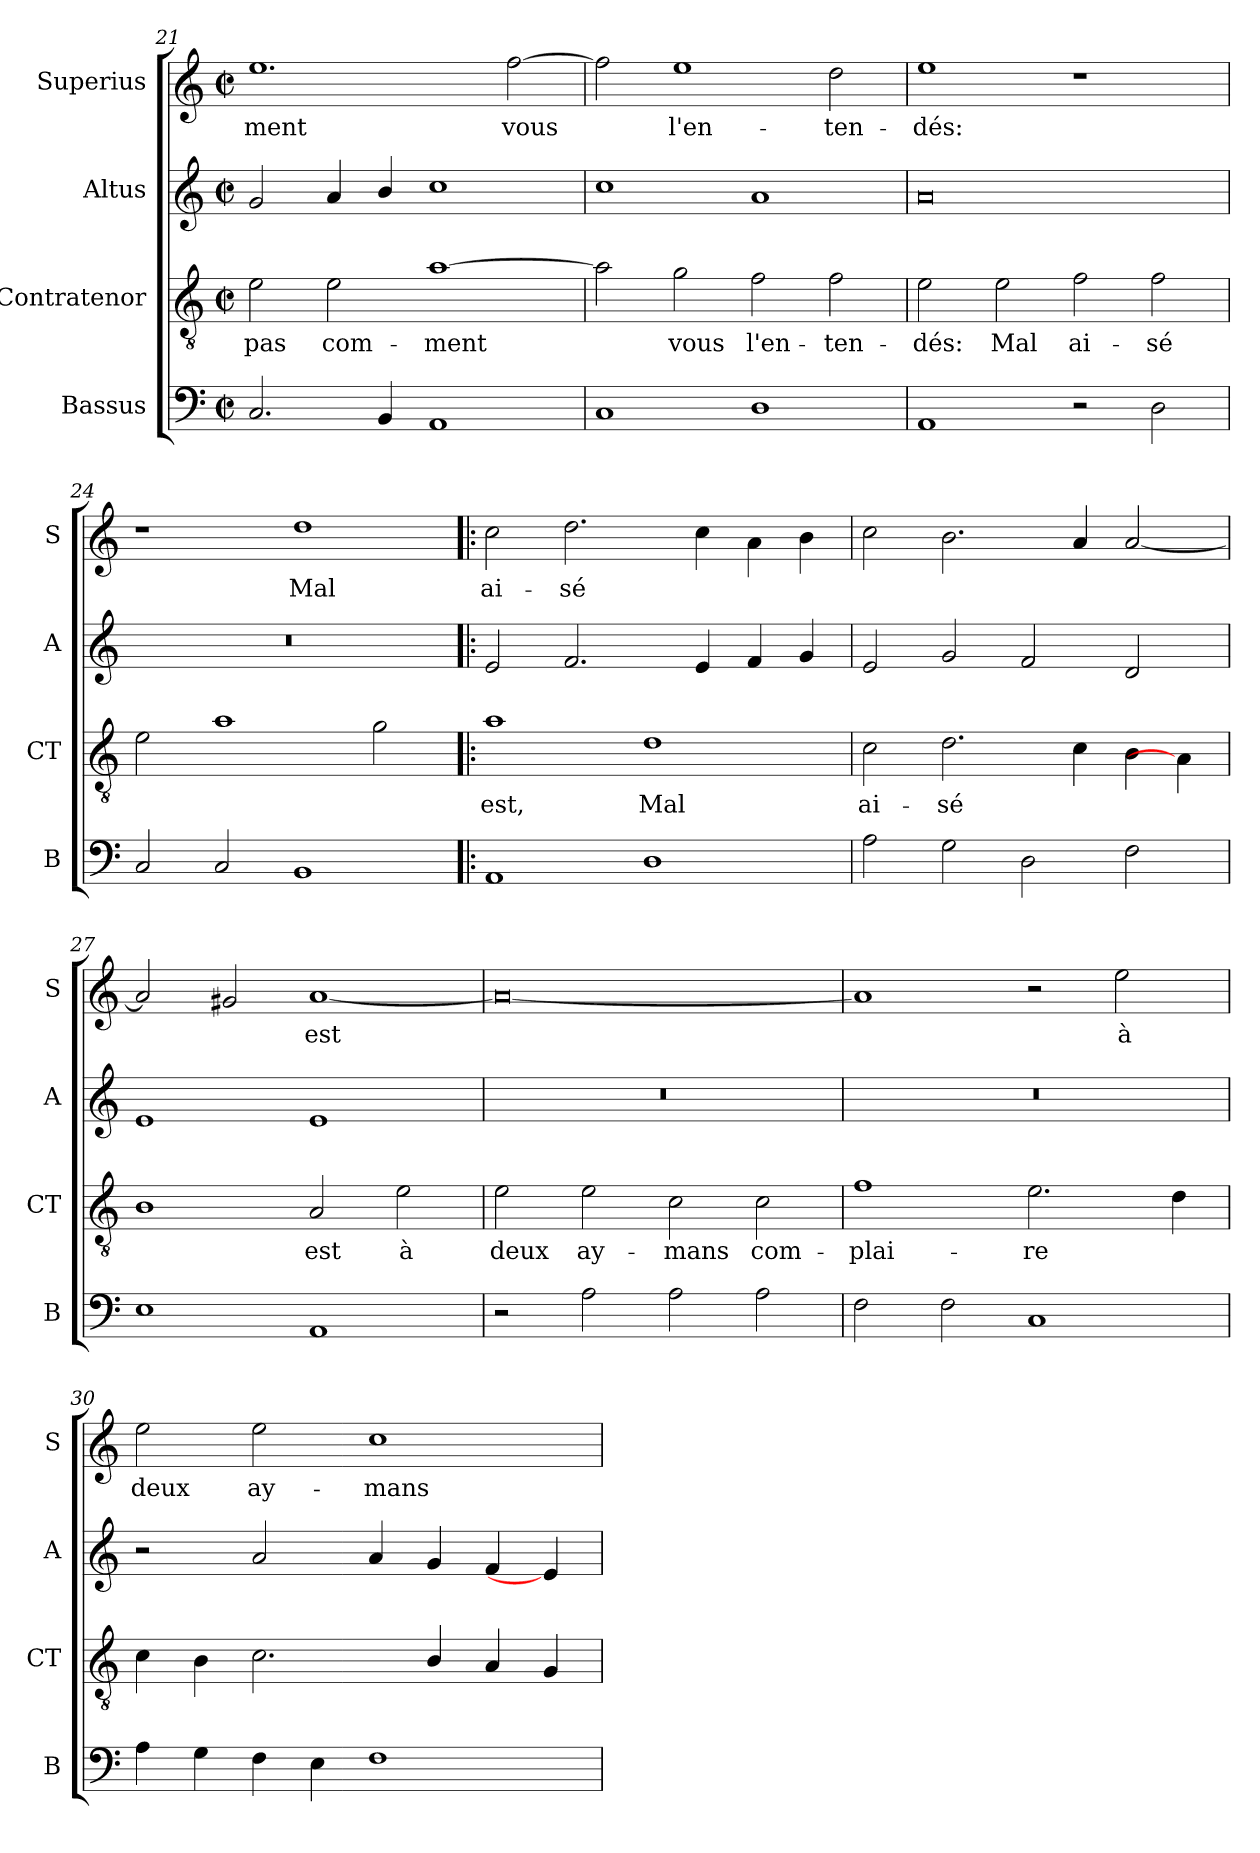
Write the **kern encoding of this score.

**kern	**kern	**text	**kern	**kern	**text
*part4	*part3	*part3	*part2	*part1	*part1
*staff4	*staff3	*staff3	*staff2	*staff1	*staff1
*I"Bassus	*I"Contratenor	*	*I"Altus	*I"Superius	*
*I'B	*I'CT	*	*I'A	*I'S	*
*clefF4	*clefGv2	*	*clefG2	*clefG2	*
*k[]	*k[]	*	*k[]	*k[]	*
*D:dor	*D:dor	*	*D:dor	*D:dor	*
*M4/2	*M4/2	*	*M4/2	*M4/2	*
*met(c|)	*met(c|)	*	*met(c|)	*met(c|)	*
=21	=21	=21	=21	=21	=21
2.C/	2e\	pas	2g/	1.ee\	-ment
.	2e\	com-	4a/	.	.
4BB/	.	.	4b/	.	.
1AA/	[1a\	-ment	1cc\	.	.
.	.	.	.	[2ff\	vous
=22	=22	=22	=22	=22	=22
1C/	2a\]	.	1cc\	2ff\]	.
.	2g\	vous	.	1ee\	l'en-
1D\	2f\	l'en-	1a/	.	.
.	2f\	-ten-	.	2dd\	-ten-
=23	=23	=23	=23	=23	=23
1AA/	2e\	-dés:	0a/	1ee\	-dés:
.	2e\	Mal	.	.	.
2r	2f\	ai-	.	1r	.
2D\	2f\	-sé	.	.	.
=24	=24	=24	=24	=24	=24
2C/	2e\	.	0r	1r	.
2C/	1a\	.	.	.	.
1BB/	.	.	.	1dd\	Mal
.	2g\	.	.	.	.
=25!|:	=25!|:	=25!|:	=25!|:	=25!|:	=25!|:
1AA/	1a\	est,	2e/	2cc\	ai-
.	.	.	2.f/	2.dd\	-sé
1D\	1d\	Mal	.	.	.
.	.	.	4e/	4cc\	.
.	.	.	4f/	4a\	.
.	.	.	4g/	4b\	.
=26	=26	=26	=26	=26	=26
2A\	2c\	ai-	2e/	2cc\	.
2G\	2.d\	-sé	2g/	2.b\	.
2D\	.	.	2f/	.	.
.	4c\	.	.	4a/	.
2F\	4B\	.	2d/	[2a/	.
.	4A\]	.	.	.	.
=27	=27	=27	=27	=27	=27
1E\	1B\	.	1e/	2a/]	.
.	.	.	.	2g#X/	.
1AA/	2A/	est	1e/	[1a/	est
.	2e\	à	.	.	.
=28	=28	=28	=28	=28	=28
2r	2e\	deux	0r	0a/_	.
2A\	2e\	ay-	.	.	.
2A\	2c\	-mans	.	.	.
2A\	2c\	com-	.	.	.
=29	=29	=29	=29	=29	=29
2F\	1f\	-plai-	0r	1a/]	.
2F\	.	.	.	.	.
1C/	2.e\	-re	.	2r	.
.	.	.	.	2ee\	à
.	4d\	.	.	.	.
=30	=30	=30	=30	=30	=30
4A\	4c\	.	2r	2ee\	deux
4G\	4B\	.	.	.	.
4F\	2.c\	.	2a/	2ee\	ay-
4E\	.	.	.	.	.
1F\	.	.	4a/	1cc\	-mans
.	4B/	.	4g/	.	.
.	4A/	.	4f/	.	.
.	4G/	.	4e/]	.	.
=	=	=	=	=	=
*-	*-	*-	*-	*-	*-
